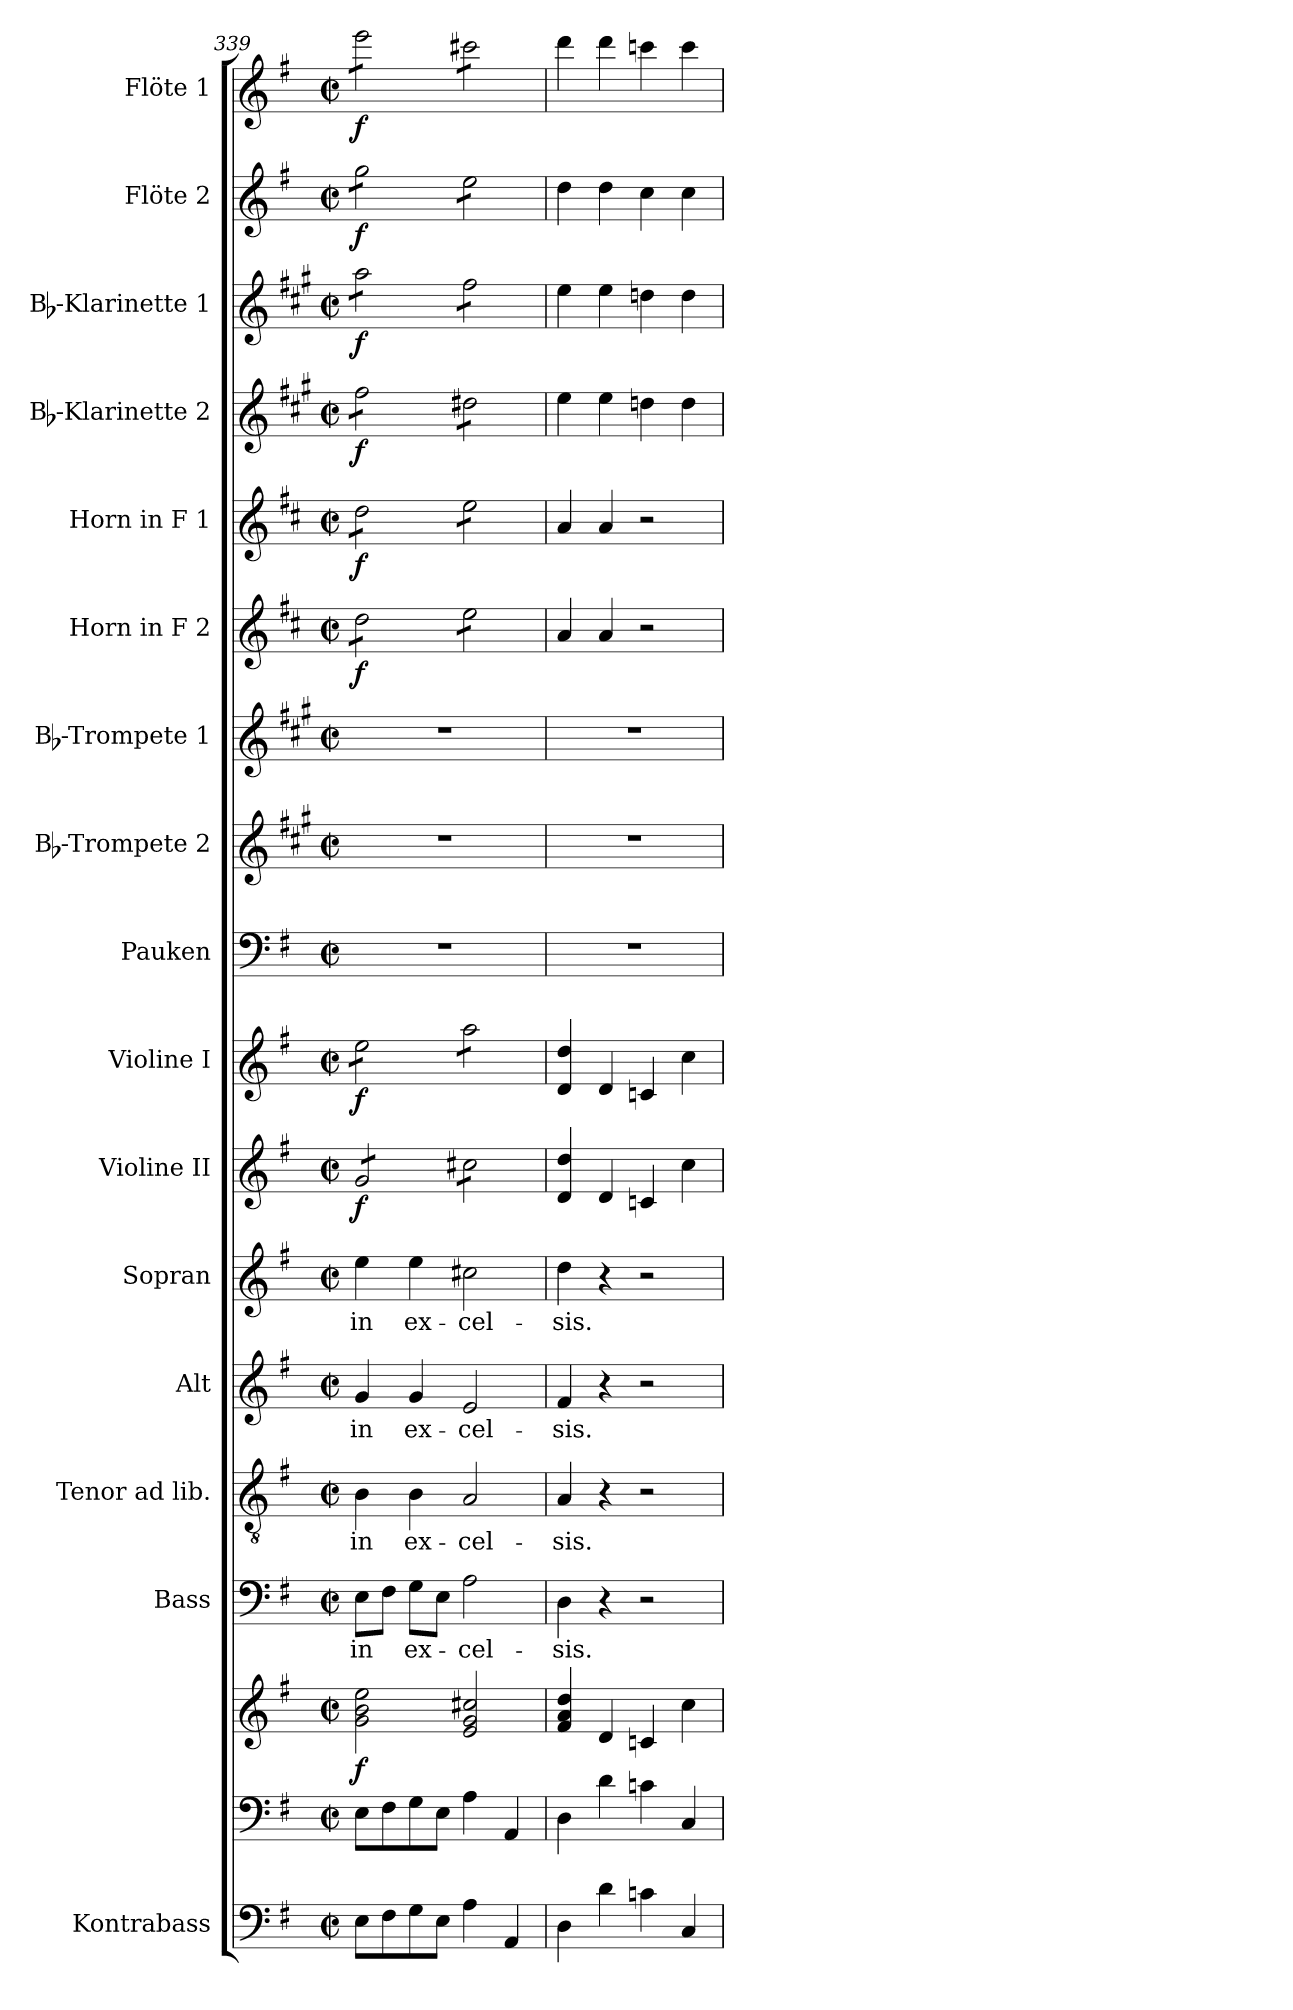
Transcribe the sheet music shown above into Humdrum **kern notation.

**kern	**kern	**kern	**dynam	**kern	**text	**kern	**text	**kern	**text	**kern	**text	**kern	**dynam	**kern	**dynam	**kern	**kern	**kern	**kern	**dynam	**kern	**dynam	**kern	**dynam	**kern	**dynam	**kern	**dynam	**kern	**dynam
*part17	*part16	*part16	*part16	*part15	*part15	*part14	*part14	*part13	*part13	*part12	*part12	*part11	*part11	*part10	*part10	*part9	*part8	*part7	*part6	*part6	*part5	*part5	*part4	*part4	*part3	*part3	*part2	*part2	*part1	*part1
*staff18	*staff17	*staff16	*staff16/17	*staff15	*staff15	*staff14	*staff14	*staff13	*staff13	*staff12	*staff12	*staff11	*staff11	*staff10	*staff10	*staff9	*staff8	*staff7	*staff6	*staff6	*staff5	*staff5	*staff4	*staff4	*staff3	*staff3	*staff2	*staff2	*staff1	*staff1
*I"Kontrabass	*	*	*	*I"Bass	*	*I"Tenor ad lib.	*	*I"Alt	*	*I"Sopran	*	*I"Violine II	*	*I"Violine I	*	*I"Pauken	*I"Bb-Trompete 2	*I"Bb-Trompete 1	*I"Horn in F 2	*	*I"Horn in F 1	*	*I"Bb-Klarinette 2	*	*I"Bb-Klarinette 1	*	*I"Flöte 2	*	*I"Flöte 1	*
*I'Kb.	*	*	*	*I'B.	*	*I'T.	*	*I'A.	*	*I'S.	*	*I'Vl. II	*	*I'Vl. I	*	*I'Pk.	*I'Bb Trp. 2	*I'Bb Trp. 1	*	*	*	*	*I'Bb Kl. 2	*	*I'Bb Kl. 1	*	*I'Fl. 2	*	*I'Fl. 1	*
*clefF4	*clefF4	*clefG2	*	*clefF4	*	*clefGv2	*	*clefG2	*	*clefG2	*	*clefG2	*	*clefG2	*	*clefF4	*clefG2	*clefG2	*clefG2	*	*clefG2	*	*clefG2	*	*clefG2	*	*clefG2	*	*clefG2	*
*ITrd7c12	*	*	*	*	*	*	*	*	*	*	*	*	*	*	*	*	*ITrd1c2	*ITrd1c2	*ITrd4c7	*	*ITrd4c7	*	*ITrd1c2	*	*ITrd1c2	*	*	*	*	*
*k[f#]	*k[f#]	*k[f#]	*	*k[f#]	*	*k[f#]	*	*k[f#]	*	*k[f#]	*	*k[f#]	*	*k[f#]	*	*k[f#]	*k[f#]	*k[f#]	*k[f#]	*	*k[f#]	*	*k[f#]	*	*k[f#]	*	*k[f#]	*	*k[f#]	*
*G:	*G:	*G:	*	*G:	*	*G:	*	*G:	*	*G:	*	*G:	*	*G:	*	*G:	*G:	*G:	*G:	*	*G:	*	*G:	*	*G:	*	*G:	*	*G:	*
*M2/2	*M2/2	*M2/2	*	*M2/2	*	*M2/2	*	*M2/2	*	*M2/2	*	*M2/2	*	*M2/2	*	*M2/2	*M2/2	*M2/2	*M2/2	*	*M2/2	*	*M2/2	*	*M2/2	*	*M2/2	*	*M2/2	*
*met(c|)	*met(c|)	*met(c|)	*	*met(c|)	*	*met(c|)	*	*met(c|)	*	*met(c|)	*	*met(c|)	*	*met(c|)	*	*met(c|)	*met(c|)	*met(c|)	*met(c|)	*	*met(c|)	*	*met(c|)	*	*met(c|)	*	*met(c|)	*	*met(c|)	*
=339	=339	=339	=339	=339	=339	=339	=339	=339	=339	=339	=339	=339	=339	=339	=339	=339	=339	=339	=339	=339	=339	=339	=339	=339	=339	=339	=339	=339	=339	=339
!	!	!	!LO:DY:b	!	!LO:LY:b	!	!LO:LY:b	!	!LO:LY:b	!	!LO:LY:b	!	!LO:DY:b	!	!LO:DY:b	!	!	!	!	!LO:DY:b	!	!LO:DY:b	!	!LO:DY:b	!	!LO:DY:b	!	!LO:DY:b	!	!LO:DY:b
*	*	*	*	*	*	*	*	*	*	*	*	*tremolo	*	*	*	*	*	*	*	*	*	*	*	*	*	*	*	*	*	*
*	*	*	*	*	*	*	*	*	*	*	*	*	*	*tremolo	*	*	*	*	*	*	*	*	*	*	*	*	*	*	*	*
*	*	*	*	*	*	*	*	*	*	*	*	*	*	*	*	*	*	*	*tremolo	*	*	*	*	*	*	*	*	*	*	*
*	*	*	*	*	*	*	*	*	*	*	*	*	*	*	*	*	*	*	*	*	*tremolo	*	*	*	*	*	*	*	*	*
*	*	*	*	*	*	*	*	*	*	*	*	*	*	*	*	*	*	*	*	*	*	*	*tremolo	*	*	*	*	*	*	*
*	*	*	*	*	*	*	*	*	*	*	*	*	*	*	*	*	*	*	*	*	*	*	*	*	*tremolo	*	*	*	*	*
*	*	*	*	*	*	*	*	*	*	*	*	*	*	*	*	*	*	*	*	*	*	*	*	*	*	*	*tremolo	*	*	*
*	*	*	*	*	*	*	*	*	*	*	*	*	*	*	*	*	*	*	*	*	*	*	*	*	*	*	*	*	*tremolo	*
8EE\L	8E\L	2g\ 2b\ 2ee\	f	8E\L	in	4B\	in	4g/	in	4ee\	in	8g/L	f	8ee\L	f	1r	1r	1r	8g\L	f	8g\L	f	8ee\L	f	8gg\L	f	8gg\L	f	8eee\L	f
8FF#\	8F#\	.	.	8F#\J	.	.	.	.	.	.	.	8g/	.	8ee\	.	.	.	.	8g\	.	8g\	.	8ee\	.	8gg\	.	8gg\	.	8eee\	.
!	!	!	!	!	!LO:LY:b	!	!LO:LY:b	!	!LO:LY:b	!	!LO:LY:b	!	!	!	!	!	!	!	!	!	!	!	!	!	!	!	!	!	!	!
8GG\	8G\	.	.	8G\L	ex-	4B\	ex-	4g/	ex-	4ee\	ex-	8g/	.	8ee\	.	.	.	.	8g\	.	8g\	.	8ee\	.	8gg\	.	8gg\	.	8eee\	.
8EE\J	8E\J	.	.	8E\J	.	.	.	.	.	.	.	8g/J	.	8ee\J	.	.	.	.	8g\J	.	8g\J	.	8ee\J	.	8gg\J	.	8gg\J	.	8eee\J	.
!	!	!	!	!	!LO:LY:b	!	!LO:LY:b	!	!LO:LY:b	!	!LO:LY:b	!	!	!	!	!	!	!	!	!	!	!	!	!	!	!	!	!	!	!
4AA\	4A\	2e/ 2g/ 2cc#X/	.	2A\	-cel-	2A/	-cel-	2e/	-cel-	2cc#X\	-cel-	8cc#X\L	.	8aa\L	.	.	.	.	8a\L	.	8a\L	.	8cc#X\L	.	8ee\L	.	8ee\L	.	8ccc#X\L	.
.	.	.	.	.	.	.	.	.	.	.	.	8cc#X\	.	8aa\	.	.	.	.	8a\	.	8a\	.	8cc#X\	.	8ee\	.	8ee\	.	8ccc#X\	.
4AAA/	4AA/	.	.	.	.	.	.	.	.	.	.	8cc#X\	.	8aa\	.	.	.	.	8a\	.	8a\	.	8cc#X\	.	8ee\	.	8ee\	.	8ccc#X\	.
.	.	.	.	.	.	.	.	.	.	.	.	8cc#X\J	.	8aa\J	.	.	.	.	8a\J	.	8a\J	.	8cc#X\J	.	8ee\J	.	8ee\J	.	8ccc#X\J	.
*	*	*	*	*	*	*	*	*	*	*	*	*	*	*	*	*	*	*	*	*	*	*	*	*	*	*	*	*	*Xtremolo	*
*	*	*	*	*	*	*	*	*	*	*	*	*	*	*	*	*	*	*	*	*	*	*	*	*	*	*	*Xtremolo	*	*	*
*	*	*	*	*	*	*	*	*	*	*	*	*	*	*	*	*	*	*	*	*	*	*	*	*	*Xtremolo	*	*	*	*	*
*	*	*	*	*	*	*	*	*	*	*	*	*	*	*	*	*	*	*	*	*	*	*	*Xtremolo	*	*	*	*	*	*	*
*	*	*	*	*	*	*	*	*	*	*	*	*	*	*	*	*	*	*	*	*	*Xtremolo	*	*	*	*	*	*	*	*	*
*	*	*	*	*	*	*	*	*	*	*	*	*	*	*	*	*	*	*	*Xtremolo	*	*	*	*	*	*	*	*	*	*	*
*	*	*	*	*	*	*	*	*	*	*	*	*	*	*Xtremolo	*	*	*	*	*	*	*	*	*	*	*	*	*	*	*	*
*	*	*	*	*	*	*	*	*	*	*	*	*Xtremolo	*	*	*	*	*	*	*	*	*	*	*	*	*	*	*	*	*	*
=340	=340	=340	=340	=340	=340	=340	=340	=340	=340	=340	=340	=340	=340	=340	=340	=340	=340	=340	=340	=340	=340	=340	=340	=340	=340	=340	=340	=340	=340	=340
!	!	!	!	!	!LO:LY:b	!	!LO:LY:b	!	!LO:LY:b	!	!LO:LY:b	!	!	!	!	!	!	!	!	!	!	!	!	!	!	!	!	!	!	!
4DD\	4D\	4f#/ 4a/ 4dd/	.	4D\	-sis.	4A/	-sis.	4f#/	-sis.	4dd\	-sis.	4d/ 4dd/	.	4d/ 4dd/	.	1r	1r	1r	4d/	.	4d/	.	4dd\	.	4dd\	.	4dd\	.	4ddd\	.
4D\	4d\	4d/	.	4r	.	4r	.	4r	.	4r	.	4d/	.	4d/	.	.	.	.	4d/	.	4d/	.	4dd\	.	4dd\	.	4dd\	.	4ddd\	.
4Cn\	4cn\	4cn/	.	2r	.	2r	.	2r	.	2r	.	4cn/	.	4cn/	.	.	.	.	2r	.	2r	.	4ccn\	.	4ccn\	.	4cc\	.	4cccn\	.
4CC/	4C/	4cc\	.	.	.	.	.	.	.	.	.	4cc\	.	4cc\	.	.	.	.	.	.	.	.	4cc\	.	4cc\	.	4cc\	.	4ccc\	.
=	=	=	=	=	=	=	=	=	=	=	=	=	=	=	=	=	=	=	=	=	=	=	=	=	=	=	=	=	=	=
*-	*-	*-	*-	*-	*-	*-	*-	*-	*-	*-	*-	*-	*-	*-	*-	*-	*-	*-	*-	*-	*-	*-	*-	*-	*-	*-	*-	*-	*-	*-
